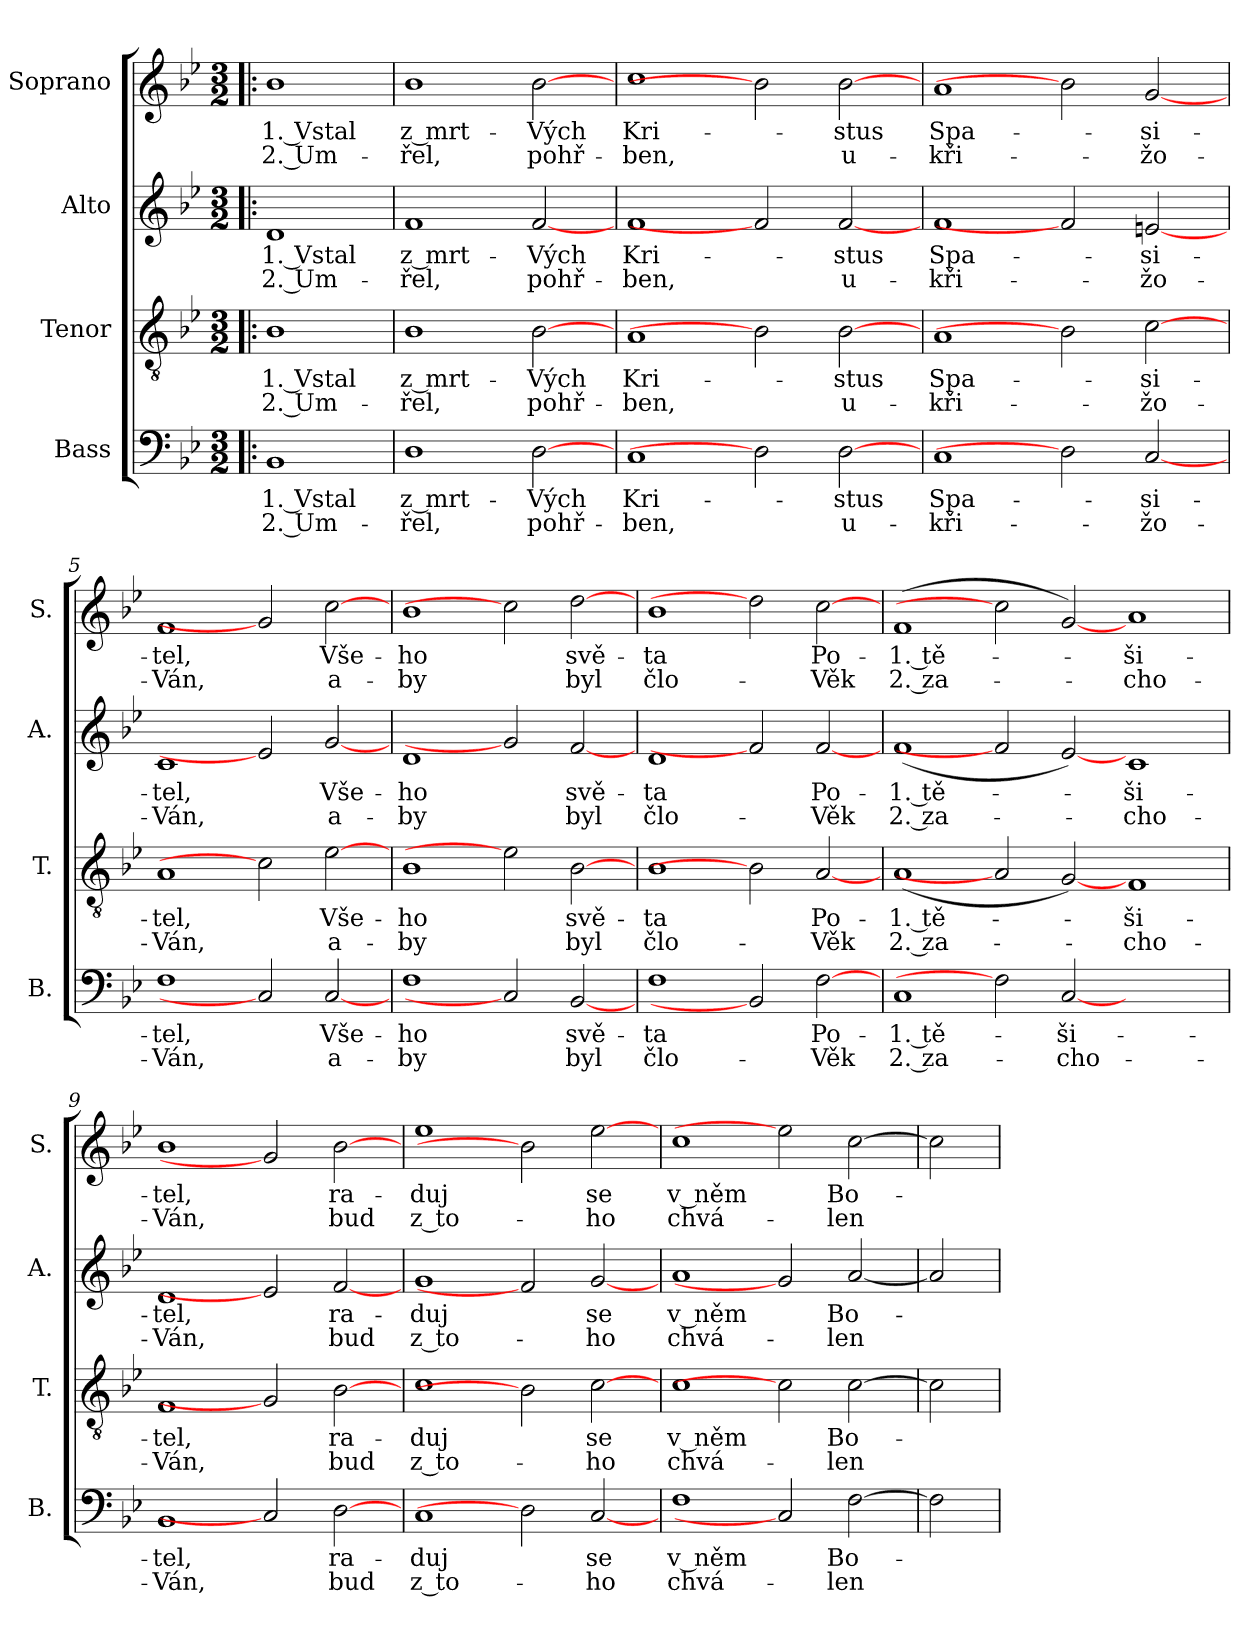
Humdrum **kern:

**kern	**text	**text	**kern	**text	**text	**kern	**text	**text	**kern	**text	**text
*part4	*part4	*part4	*part3	*part3	*part3	*part2	*part2	*part2	*part1	*part1	*part1
*staff4	*staff4	*staff4	*staff3	*staff3	*staff3	*staff2	*staff2	*staff2	*staff1	*staff1	*staff1
*I"Bass	*	*	*I"Tenor	*	*	*I"Alto	*	*	*I"Soprano	*	*
*I'B.	*	*	*I'T.	*	*	*I'A.	*	*	*I'S.	*	*
*clefF4	*	*	*clefGv2	*	*	*clefG2	*	*	*clefG2	*	*
*k[b-e-]	*	*	*k[b-e-]	*	*	*k[b-e-]	*	*	*k[b-e-]	*	*
*B-:	*	*	*B-:	*	*	*B-:	*	*	*B-:	*	*
*M3/2	*	*	*M3/2	*	*	*M3/2	*	*	*M3/2	*	*
=1!|:	=1!|:	=1!|:	=1!|:	=1!|:	=1!|:	=1!|:	=1!|:	=1!|:	=1!|:	=1!|:	=1!|:
!	!LO:LY:a:rj	!LO:LY:a:rj	!	!LO:LY:b:rj	!LO:LY:b:rj	!	!LO:LY:a:rj	!LO:LY:a:rj	!	!LO:LY:b:rj	!LO:LY:b:rj
1BB-	1. Vstal	2. Um-	1B-	1. Vstal	2. Um-	1d	1. Vstal	2. Um-	1b-	1. Vstal	2. Um-
=2	=2	=2	=2	=2	=2	=2	=2	=2	=2	=2	=2
!	!LO:LY:a:rj	!LO:LY:a:rj	!	!LO:LY:b:rj	!LO:LY:b:rj	!	!LO:LY:a:rj	!LO:LY:a:rj	!	!LO:LY:b:rj	!LO:LY:b:rj
1D	z mrt-	-řel,	1B-	z mrt-	-řel,	1f	z mrt-	-řel,	1b-	z mrt-	-řel,
!	!LO:LY:a	!LO:LY:a	!	!LO:LY:b	!LO:LY:b	!	!LO:LY:a	!LO:LY:a	!	!LO:LY:b	!LO:LY:b
[2D	-Vých	pohř-	[2B-	-Vých	pohř-	[2f	-Vých	pohř-	[2b-	-Vých	pohř-
=3	=3	=3	=3	=3	=3	=3	=3	=3	=3	=3	=3
!	!LO:LY:a	!LO:LY:a	!	!LO:LY:b	!LO:LY:b	!	!LO:LY:a	!LO:LY:a	!	!LO:LY:b	!LO:LY:b
1C	Kri-	-ben,	1A	Kri-	-ben,	1f	Kri-	-ben,	1cc	Kri-	-ben,
2D]	.	.	2B-]	.	.	2f]	.	.	2b-]	.	.
!	!LO:LY:a	!LO:LY:a	!	!LO:LY:b	!LO:LY:b	!	!LO:LY:a	!LO:LY:a	!	!LO:LY:b	!LO:LY:b
[2D	-stus	u-	[2B-	-stus	u-	[2f	-stus	u-	[2b-	-stus	u-
=4	=4	=4	=4	=4	=4	=4	=4	=4	=4	=4	=4
!	!LO:LY:a	!LO:LY:a	!	!LO:LY:b	!LO:LY:b	!	!LO:LY:a	!LO:LY:a	!	!LO:LY:b	!LO:LY:b
1C	Spa-	-kři-	1A	Spa-	-kři-	1f	Spa-	-kři-	1a	Spa-	-kři-
2D]	.	.	2B-]	.	.	2f]	.	.	2b-]	.	.
!	!LO:LY:a	!LO:LY:a	!	!LO:LY:b	!LO:LY:b	!	!LO:LY:a	!LO:LY:a	!	!LO:LY:b	!LO:LY:b
[2C	-si-	-žo-	[2c	-si-	-žo-	[2en	-si-	-žo-	[2g	-si-	-žo-
=5	=5	=5	=5	=5	=5	=5	=5	=5	=5	=5	=5
!	!LO:LY:a	!LO:LY:a	!	!LO:LY:b	!LO:LY:b	!	!LO:LY:a	!LO:LY:a	!	!LO:LY:b	!LO:LY:b
1F	-tel,	-Ván,	1A	-tel,	-Ván,	1c	-tel,	-Ván,	1f	-tel,	-Ván,
2C]	.	.	2c]	.	.	2e]	.	.	2g]	.	.
!	!LO:LY:a	!LO:LY:a	!	!LO:LY:b	!LO:LY:b	!	!LO:LY:a	!LO:LY:a	!	!LO:LY:b	!LO:LY:b
[2C	Vše-	a-	[2e-	Vše-	a-	[2g	Vše-	a-	[2cc	Vše-	a-
=6	=6	=6	=6	=6	=6	=6	=6	=6	=6	=6	=6
!	!LO:LY:a	!LO:LY:a	!	!LO:LY:b	!LO:LY:b	!	!LO:LY:a	!LO:LY:a	!	!LO:LY:b	!LO:LY:b
1F	-ho	-by	1B-	-ho	-by	1d	-ho	-by	1b-	-ho	-by
2C]	.	.	2e-]	.	.	2g]	.	.	2cc]	.	.
!	!LO:LY:a	!LO:LY:a	!	!LO:LY:b	!LO:LY:b	!	!LO:LY:a	!LO:LY:a	!	!LO:LY:b	!LO:LY:b
[2BB-	svě-	byl	[2B-	svě-	byl	[2f	svě-	byl	[2dd	svě-	byl
=7	=7	=7	=7	=7	=7	=7	=7	=7	=7	=7	=7
!	!LO:LY:a	!LO:LY:a	!	!LO:LY:b	!LO:LY:b	!	!LO:LY:a	!LO:LY:a	!	!LO:LY:b	!LO:LY:b
1F	-ta	člo-	1B-	-ta	člo-	1d	-ta	člo-	1b-	-ta	člo-
2BB-]	.	.	2B-]	.	.	2f]	.	.	2dd]	.	.
!	!LO:LY:a	!LO:LY:a	!	!LO:LY:b	!LO:LY:b	!	!LO:LY:a	!LO:LY:a	!	!LO:LY:b	!LO:LY:b
[2F	Po-	-Věk	[2A	Po-	-Věk	[2f	Po-	-Věk	[2cc	Po-	-Věk
!!LO:LB:g=z
=8	=8	=8	=8	=8	=8	=8	=8	=8	=8	=8	=8
!	!LO:LY:a:rj	!LO:LY:a:rj	!	!LO:LY:b:rj	!LO:LY:b:rj	!	!LO:LY:a:rj	!LO:LY:a:rj	!	!LO:LY:b:rj	!LO:LY:b:rj
1C	-1. tě-	2. za-	(<1A	-1. tě-	2. za-	(<1f	-1. tě-	2. za-	(<1f	-1. tě-	2. za-
2F]	.	.	2A]	.	.	2f]	.	.	2cc]	.	.
!	!LO:LY:a	!LO:LY:a	!	!	!	!	!	!	!	!	!
[2C	-ši-	-cho-	[2G)	.	.	[2e-)	.	.	[2g)	.	.
!	!	!	!	!LO:LY:b	!LO:LY:b	!	!LO:LY:a	!LO:LY:a	!	!LO:LY:b	!LO:LY:b
1ryy	.	.	1F	-ši-	-cho-	1c	-ši-	-cho-	1a	-ši-	-cho-
=9	=9	=9	=9	=9	=9	=9	=9	=9	=9	=9	=9
!	!LO:LY:a	!LO:LY:a	!	!LO:LY:b	!LO:LY:b	!	!LO:LY:a	!LO:LY:a	!	!LO:LY:b	!LO:LY:b
1BB-	-tel,	-Ván,	1F	-tel,	-Ván,	1d	-tel,	-Ván,	1b-	-tel,	-Ván,
2C]	.	.	2G]	.	.	2e-]	.	.	2g]	.	.
!	!LO:LY:a	!LO:LY:a	!	!LO:LY:b	!LO:LY:b	!	!LO:LY:a	!LO:LY:a	!	!LO:LY:b	!LO:LY:b
[2D	ra-	bud	[2B-	ra-	bud	[2f	ra-	bud	[2b-	ra-	bud
=10	=10	=10	=10	=10	=10	=10	=10	=10	=10	=10	=10
!	!LO:LY:a	!LO:LY:a	!	!LO:LY:b	!LO:LY:b	!	!LO:LY:a	!LO:LY:a	!	!LO:LY:b	!LO:LY:b
1C	-duj	z to-	1c	-duj	z to-	1g	-duj	z to-	1ee-	-duj	z to-
2D]	.	.	2B-]	.	.	2f]	.	.	2b-]	.	.
!	!LO:LY:a	!LO:LY:a	!	!LO:LY:b	!LO:LY:b	!	!LO:LY:a	!LO:LY:a	!	!LO:LY:b	!LO:LY:b
[2C	se	-ho	[2c	se	-ho	[2g	se	-ho	[2ee-	se	-ho
=11	=11	=11	=11	=11	=11	=11	=11	=11	=11	=11	=11
!	!LO:LY:a:rj	!LO:LY:a:rj	!	!LO:LY:b:rj	!LO:LY:b:rj	!	!LO:LY:a:rj	!LO:LY:a:rj	!	!LO:LY:b:rj	!LO:LY:b:rj
1F	v něm	chvá-	1c	v něm	chvá-	1a	v něm	chvá-	1cc	v něm	chvá-
2C]	.	.	2c]	.	.	2g]	.	.	2ee-]	.	.
!	!LO:LY:a	!LO:LY:a	!	!LO:LY:b	!LO:LY:b	!	!LO:LY:a	!LO:LY:a	!	!LO:LY:b	!LO:LY:b
[2F	Bo-	-len	[2c	Bo-	-len	[2a	Bo-	-len	[2cc	Bo-	-len
=12	=12	=12	=12	=12	=12	=12	=12	=12	=12	=12	=12
2F]	.	.	2c]	.	.	2a]	.	.	2cc]	.	.
=	=	=	=	=	=	=	=	=	=	=	=
*-	*-	*-	*-	*-	*-	*-	*-	*-	*-	*-	*-
